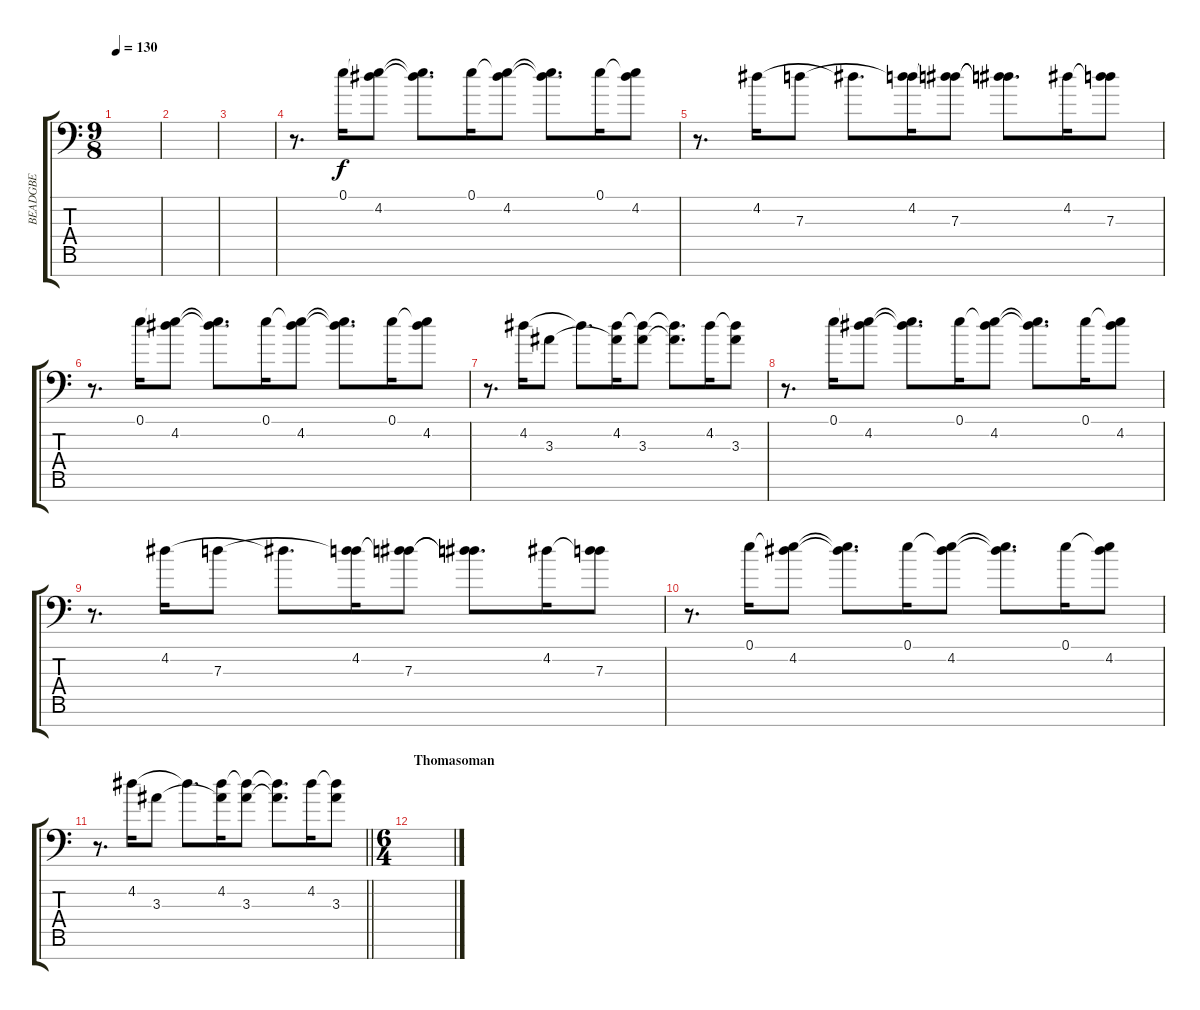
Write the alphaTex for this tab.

\track ("BEADGBE" "BEADGBE") {instrument electricguitarjazz}
\staff {score tabs}
\tuning (E4 B3 G3 D3 A2 E2 C-1) {hide}
\ts (9 8)
\tempo 130
\clef f4
\ks c
|
|
|
r.8{d} 0.1.16{balance 16 instrument pad5bowed} (0.1{t} 4.2).8 (0.1{t} 4.2{t}).8{d} 0.1.16 (0.1{t} 4.2).8 (0.1{t} 4.2{t}).8{d} 0.1.16 (0.1{t} 4.2).8 |
r.8{d} 4.2.16 7.3.8 4.2{t}.8{d} (4.2 7.3{t}).16 (4.2{t} 7.3).8 (4.2{t} 7.3{t}).8{d} 4.2.16 (4.2{t} 7.3).8 |
r.8{d} 0.1.16 (0.1{t} 4.2).8 (0.1{t} 4.2{t}).8{d} 0.1.16 (0.1{t} 4.2).8 (0.1{t} 4.2{t}).8{d} 0.1.16 (0.1{t} 4.2).8 |
r.8{d} 4.2.16 3.3.8 4.2{t}.8{d} (4.2 3.3{t}).16 (4.2{t} 3.3).8 (4.2{t} 3.3{t}).8{d} 4.2.16 (4.2{t} 3.3).8 |
r.8{d} 0.1.16{balance 16 instrument pad5bowed} (0.1{t} 4.2).8 (0.1{t} 4.2{t}).8{d} 0.1.16 (0.1{t} 4.2).8 (0.1{t} 4.2{t}).8{d} 0.1.16 (0.1{t} 4.2).8 |
r.8{d} 4.2.16 7.3.8 4.2{t}.8{d} (4.2 7.3{t}).16 (4.2{t} 7.3).8 (4.2{t} 7.3{t}).8{d} 4.2.16 (4.2{t} 7.3).8 |
r.8{d} 0.1.16 (0.1{t} 4.2).8 (0.1{t} 4.2{t}).8{d} 0.1.16 (0.1{t} 4.2).8 (0.1{t} 4.2{t}).8{d} 0.1.16 (0.1{t} 4.2).8 |
\barLineRight lightlight
r.8{d} 4.2.16 3.3.8 4.2{t}.8{d} (4.2 3.3{t}).16 (4.2{t} 3.3).8 (4.2{t} 3.3{t}).8{d} 4.2.16 (4.2{t} 3.3).8 |
\ts (6 4)
\section ("" "Thomasoman")
